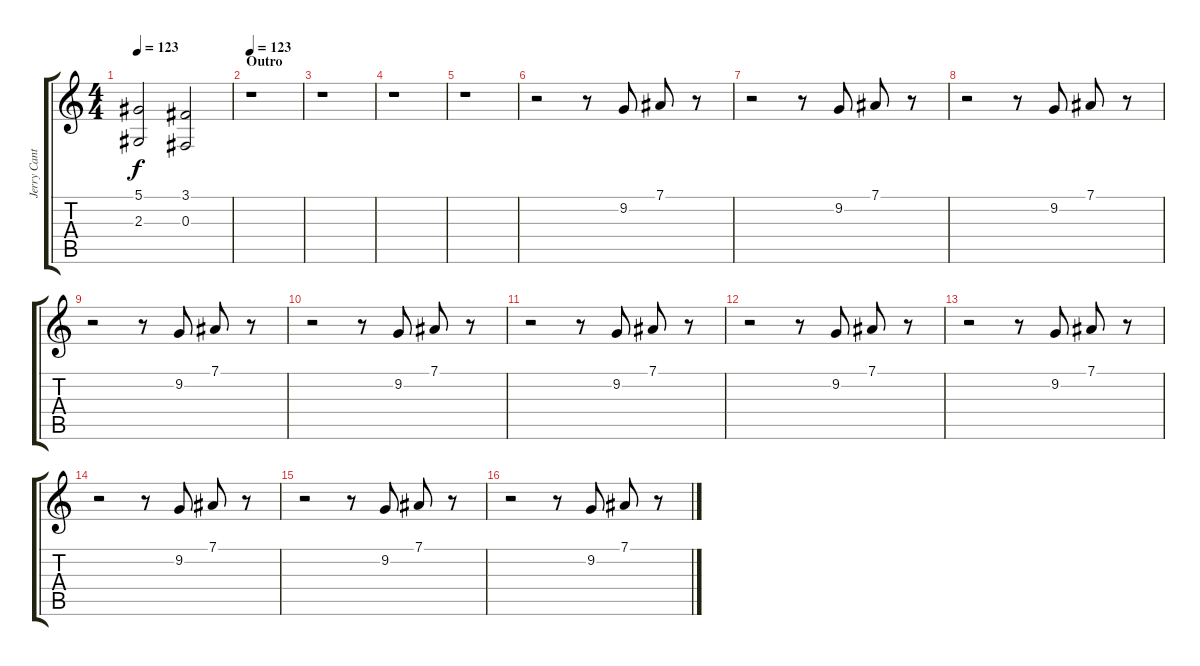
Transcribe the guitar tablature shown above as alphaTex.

\track ("Jerry Cantrell - Backing Vocals/Chorus" "Jerry Cant") {instrument synthvoice}
\staff {score tabs}
\tuning (Eb4 Bb3 Gb3 Db3 Ab2 Eb2) {hide}
\ts (4 4)
\tempo 123
\clef g2
\ks c
(5.1 2.3).2{dy f} (3.1 0.3).2 |
\section ("" "Outro")
\tempo 123
r.1 |
r.1 |
r.1 |
r.1 |
r.2{volume 14 balance 4 instrument voiceoohs} r.8 9.2.8 7.1.8 r.8 |
r.2 r.8 9.2.8 7.1.8 r.8 |
r.2 r.8 9.2.8 7.1.8 r.8 |
r.2 r.8 9.2.8 7.1.8 r.8 |
r.2 r.8 9.2.8 7.1.8 r.8 |
r.2 r.8 9.2.8 7.1.8 r.8 |
r.2 r.8 9.2.8 7.1.8 r.8 |
r.2 r.8 9.2.8 7.1.8 r.8 |
r.2 r.8 9.2.8 7.1.8 r.8 |
r.2 r.8 9.2.8 7.1.8 r.8 |
r.2 r.8 9.2.8 7.1.8 r.8
